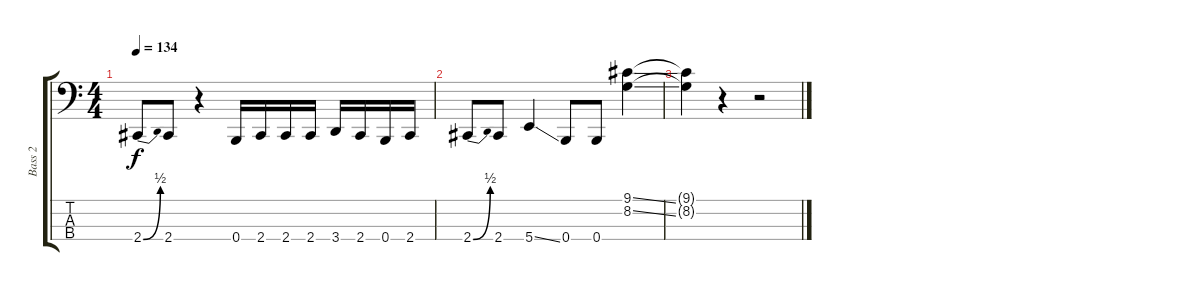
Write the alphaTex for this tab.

\track ("Bass 2" "Bass 2") {instrument electricbasspick}
\staff {score tabs}
\tuning (E2 B1 Gb1 B0) {hide}
\ts (4 4)
\tempo 134
\clef f4
\ks c
2.4{be (bend 0 0 60 2)}.8{dy f} 2.4.8 r.4 0.4.16 2.4.16 2.4.16 2.4.16 3.4.16 2.4.16 0.4.16 2.4.16 |
2.4{be (bend 0 0 60 2)}.8 2.4.8 5.4{ss}.4 0.4.8 0.4.8 (9.1{ss} 8.2{ss}).4 |
(9.1{t} 8.2{t}).4 r.4 r.2
